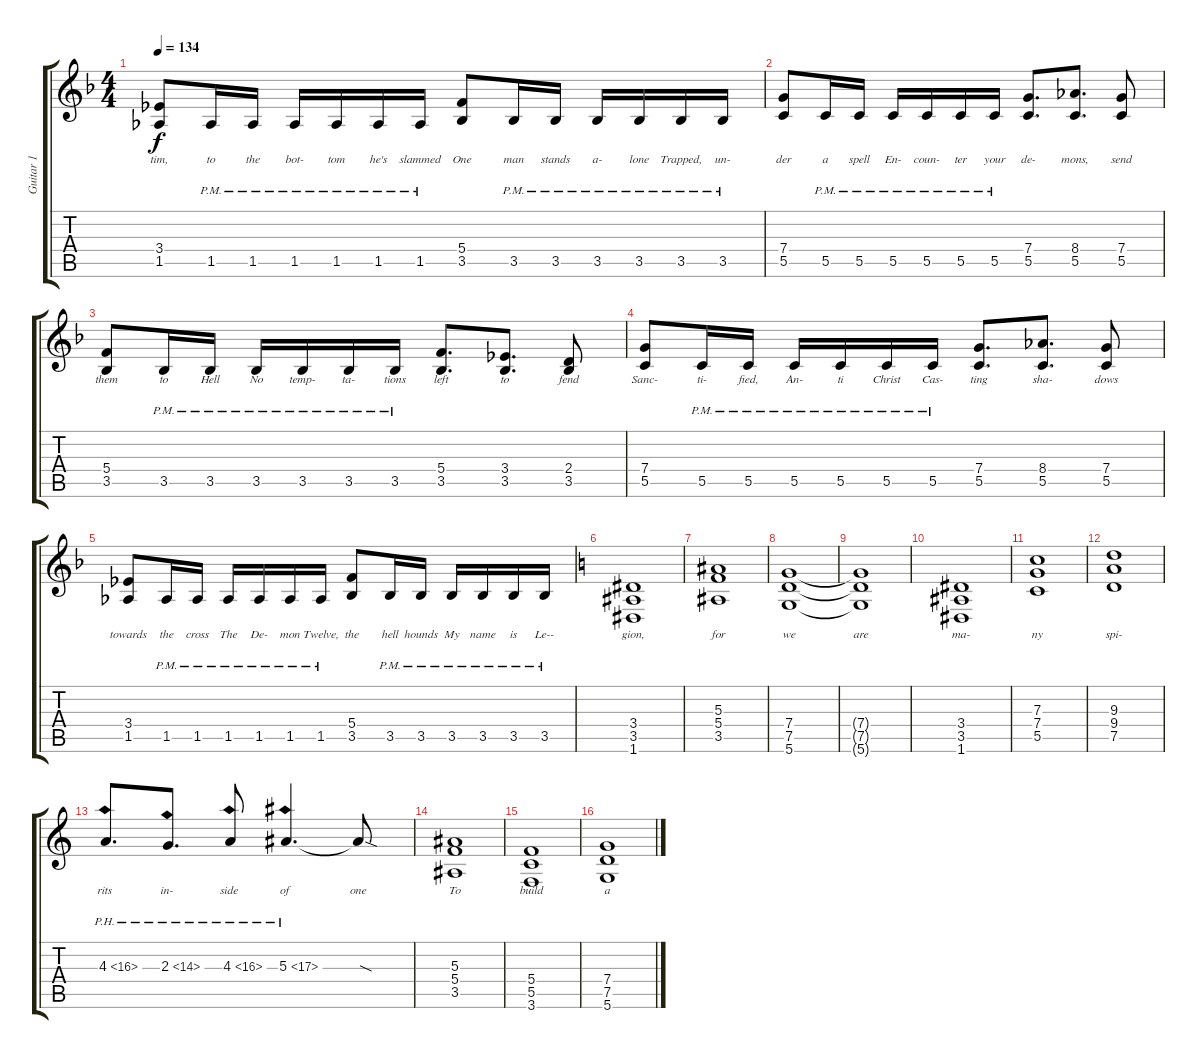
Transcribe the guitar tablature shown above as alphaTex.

\track ("Guitar 1" "Guitar 1") {instrument distortionguitar}
\staff {score tabs}
\tuning (D4 A3 F3 C3 G2 D2) {hide}
\ts (4 4)
\tempo 134
\clef g2
\ks dminor
(3.4 1.5).8{lyrics (0 "tim,") lyrics (1 "") lyrics (2 "") lyrics (3 "") lyrics (4 "") dy f} 1.5{pm}.16{lyrics (0 "to") lyrics (1 "") lyrics (2 "") lyrics (3 "") lyrics (4 "")} 1.5{pm}.16{lyrics (0 "the") lyrics (1 "") lyrics (2 "") lyrics (3 "") lyrics (4 "")} 1.5{pm}.16{lyrics (0 "bot-") lyrics (1 "") lyrics (2 "") lyrics (3 "") lyrics (4 "")} 1.5{pm}.16{lyrics (0 "tom") lyrics (1 "") lyrics (2 "") lyrics (3 "") lyrics (4 "")} 1.5{pm}.16{lyrics (0 "he's") lyrics (1 "") lyrics (2 "") lyrics (3 "") lyrics (4 "")} 1.5{pm}.16{lyrics (0 "slammed") lyrics (1 "") lyrics (2 "") lyrics (3 "") lyrics (4 "")} (5.4 3.5).8{lyrics (0 "One") lyrics (1 "") lyrics (2 "") lyrics (3 "") lyrics (4 "")} 3.5{pm}.16{lyrics (0 "man") lyrics (1 "") lyrics (2 "") lyrics (3 "") lyrics (4 "")} 3.5{pm}.16{lyrics (0 "stands") lyrics (1 "") lyrics (2 "") lyrics (3 "") lyrics (4 "")} 3.5{pm}.16{lyrics (0 "a-") lyrics (1 "") lyrics (2 "") lyrics (3 "") lyrics (4 "")} 3.5{pm}.16{lyrics (0 "lone") lyrics (1 "") lyrics (2 "") lyrics (3 "") lyrics (4 "")} 3.5{pm}.16{lyrics (0 "Trapped,") lyrics (1 "") lyrics (2 "") lyrics (3 "") lyrics (4 "")} 3.5{pm}.16{lyrics (0 "un-") lyrics (1 "") lyrics (2 "") lyrics (3 "") lyrics (4 "")} |
(7.4 5.5).8{lyrics (0 "der") lyrics (1 "") lyrics (2 "") lyrics (3 "") lyrics (4 "")} 5.5{pm}.16{lyrics (0 "a") lyrics (1 "") lyrics (2 "") lyrics (3 "") lyrics (4 "")} 5.5{pm}.16{lyrics (0 "spell") lyrics (1 "") lyrics (2 "") lyrics (3 "") lyrics (4 "")} 5.5{pm}.16{lyrics (0 "En-") lyrics (1 "") lyrics (2 "") lyrics (3 "") lyrics (4 "")} 5.5{pm}.16{lyrics (0 "coun-") lyrics (1 "") lyrics (2 "") lyrics (3 "") lyrics (4 "")} 5.5{pm}.16{lyrics (0 "ter") lyrics (1 "") lyrics (2 "") lyrics (3 "") lyrics (4 "")} 5.5{pm}.16{lyrics (0 "your") lyrics (1 "") lyrics (2 "") lyrics (3 "") lyrics (4 "")} (7.4 5.5).8{d lyrics (0 "de-") lyrics (1 "") lyrics (2 "") lyrics (3 "") lyrics (4 "")} (8.4 5.5).8{d lyrics (0 "mons,") lyrics (1 "") lyrics (2 "") lyrics (3 "") lyrics (4 "")} (7.4 5.5).8{lyrics (0 "send") lyrics (1 "") lyrics (2 "") lyrics (3 "") lyrics (4 "")} |
(5.4 3.5).8{lyrics (0 "them") lyrics (1 "") lyrics (2 "") lyrics (3 "") lyrics (4 "")} 3.5{pm}.16{lyrics (0 "to") lyrics (1 "") lyrics (2 "") lyrics (3 "") lyrics (4 "")} 3.5{pm}.16{lyrics (0 "Hell") lyrics (1 "") lyrics (2 "") lyrics (3 "") lyrics (4 "")} 3.5{pm}.16{lyrics (0 "No") lyrics (1 "") lyrics (2 "") lyrics (3 "") lyrics (4 "")} 3.5{pm}.16{lyrics (0 "temp-") lyrics (1 "") lyrics (2 "") lyrics (3 "") lyrics (4 "")} 3.5{pm}.16{lyrics (0 "ta-") lyrics (1 "") lyrics (2 "") lyrics (3 "") lyrics (4 "")} 3.5{pm}.16{lyrics (0 "tions") lyrics (1 "") lyrics (2 "") lyrics (3 "") lyrics (4 "")} (5.4 3.5).8{d lyrics (0 "left") lyrics (1 "") lyrics (2 "") lyrics (3 "") lyrics (4 "")} (3.4 3.5).8{d lyrics (0 "to") lyrics (1 "") lyrics (2 "") lyrics (3 "") lyrics (4 "")} (2.4 3.5).8{lyrics (0 "fend") lyrics (1 "") lyrics (2 "") lyrics (3 "") lyrics (4 "")} |
(7.4 5.5).8{lyrics (0 "Sanc-") lyrics (1 "") lyrics (2 "") lyrics (3 "") lyrics (4 "")} 5.5{pm}.16{lyrics (0 "ti-") lyrics (1 "") lyrics (2 "") lyrics (3 "") lyrics (4 "")} 5.5{pm}.16{lyrics (0 "fied,") lyrics (1 "") lyrics (2 "") lyrics (3 "") lyrics (4 "")} 5.5{pm}.16{lyrics (0 "An-") lyrics (1 "") lyrics (2 "") lyrics (3 "") lyrics (4 "")} 5.5{pm}.16{lyrics (0 "ti") lyrics (1 "") lyrics (2 "") lyrics (3 "") lyrics (4 "")} 5.5{pm}.16{lyrics (0 "Christ") lyrics (1 "") lyrics (2 "") lyrics (3 "") lyrics (4 "")} 5.5{pm}.16{lyrics (0 "Cas-") lyrics (1 "") lyrics (2 "") lyrics (3 "") lyrics (4 "")} (7.4 5.5).8{d lyrics (0 "ting") lyrics (1 "") lyrics (2 "") lyrics (3 "") lyrics (4 "")} (8.4 5.5).8{d lyrics (0 "sha-") lyrics (1 "") lyrics (2 "") lyrics (3 "") lyrics (4 "")} (7.4 5.5).8{lyrics (0 "dows") lyrics (1 "") lyrics (2 "") lyrics (3 "") lyrics (4 "")} |
(3.4 1.5).8{lyrics (0 "towards") lyrics (1 "") lyrics (2 "") lyrics (3 "") lyrics (4 "")} 1.5{pm}.16{lyrics (0 "the") lyrics (1 "") lyrics (2 "") lyrics (3 "") lyrics (4 "")} 1.5{pm}.16{lyrics (0 "cross") lyrics (1 "") lyrics (2 "") lyrics (3 "") lyrics (4 "")} 1.5{pm}.16{lyrics (0 "The") lyrics (1 "") lyrics (2 "") lyrics (3 "") lyrics (4 "")} 1.5{pm}.16{lyrics (0 "De-") lyrics (1 "") lyrics (2 "") lyrics (3 "") lyrics (4 "")} 1.5{pm}.16{lyrics (0 "mon") lyrics (1 "") lyrics (2 "") lyrics (3 "") lyrics (4 "")} 1.5{pm}.16{lyrics (0 "Twelve,") lyrics (1 "") lyrics (2 "") lyrics (3 "") lyrics (4 "")} (5.4 3.5).8{lyrics (0 "the") lyrics (1 "") lyrics (2 "") lyrics (3 "") lyrics (4 "")} 3.5{pm}.16{lyrics (0 "hell") lyrics (1 "") lyrics (2 "") lyrics (3 "") lyrics (4 "")} 3.5{pm}.16{lyrics (0 "hounds") lyrics (1 "") lyrics (2 "") lyrics (3 "") lyrics (4 "")} 3.5{pm}.16{lyrics (0 "My") lyrics (1 "") lyrics (2 "") lyrics (3 "") lyrics (4 "")} 3.5{pm}.16{lyrics (0 "name") lyrics (1 "") lyrics (2 "") lyrics (3 "") lyrics (4 "")} 3.5{pm}.16{lyrics (0 "is") lyrics (1 "") lyrics (2 "") lyrics (3 "") lyrics (4 "")} 3.5{pm}.16{lyrics (0 "Le--") lyrics (1 "") lyrics (2 "") lyrics (3 "") lyrics (4 "")} |
\ks aminor
(3.4 3.5 1.6).1{lyrics (0 "gion,") lyrics (1 "") lyrics (2 "") lyrics (3 "") lyrics (4 "")} |
(5.3 5.4 3.5).1{lyrics (0 "for") lyrics (1 "") lyrics (2 "") lyrics (3 "") lyrics (4 "")} |
(7.4 7.5 5.6).1{lyrics (0 "we") lyrics (1 "") lyrics (2 "") lyrics (3 "") lyrics (4 "")} |
(7.4{t} 7.5{t} 5.6{t}).1{lyrics (0 "are") lyrics (1 "") lyrics (2 "") lyrics (3 "") lyrics (4 "")} |
(3.4 3.5 1.6).1{lyrics (0 "ma-") lyrics (1 "") lyrics (2 "") lyrics (3 "") lyrics (4 "")} |
(7.3 7.4 5.5).1{lyrics (0 "ny") lyrics (1 "") lyrics (2 "") lyrics (3 "") lyrics (4 "")} |
(9.3 9.4 7.5).1{lyrics (0 "spi-") lyrics (1 "") lyrics (2 "") lyrics (3 "") lyrics (4 "")} |
4.3{ph 12}.8{d lyrics (0 "rits") lyrics (1 "") lyrics (2 "") lyrics (3 "") lyrics (4 "")} 2.3{ph 12}.8{d lyrics (0 "in-") lyrics (1 "") lyrics (2 "") lyrics (3 "") lyrics (4 "")} 4.3{ph 12}.8{lyrics (0 "side") lyrics (1 "") lyrics (2 "") lyrics (3 "") lyrics (4 "")} 5.3{ph 12}.4{d lyrics (0 "of") lyrics (1 "") lyrics (2 "") lyrics (3 "") lyrics (4 "")} 5.3{sod t}.8{lyrics (0 "one") lyrics (1 "") lyrics (2 "") lyrics (3 "") lyrics (4 "")} |
(5.3 5.4 3.5).1{lyrics (0 "To") lyrics (1 "") lyrics (2 "") lyrics (3 "") lyrics (4 "")} |
(5.4 5.5 3.6).1{lyrics (0 "build") lyrics (1 "") lyrics (2 "") lyrics (3 "") lyrics (4 "")} |
(7.4 7.5 5.6).1{lyrics (0 "a") lyrics (1 "") lyrics (2 "") lyrics (3 "") lyrics (4 "")}
